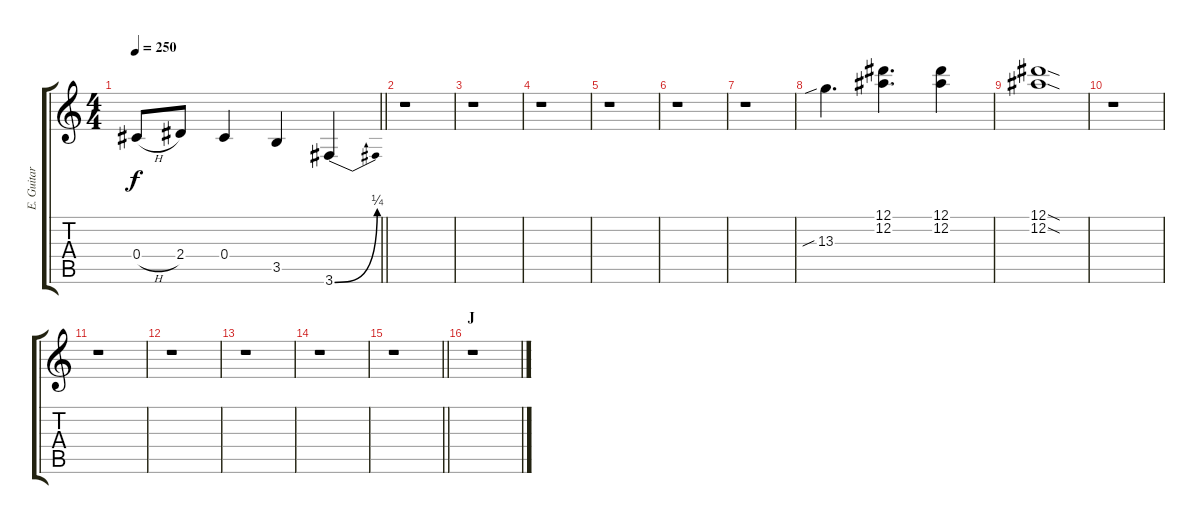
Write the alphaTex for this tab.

\track ("E. Guitar III" "E. Guitar ") {instrument overdrivenguitar}
\staff {score tabs}
\tuning (Eb4 Bb3 Gb3 Db3 Ab2 Eb2) {hide}
\ts (4 4)
\tempo 250
\clef g2
\barLineRight lightlight
\ks c
0.4{h}.8{dy f} 2.4.8 0.4.4 3.5.4 3.6{be (bend 0 0 60 1)}.4 |
r.1 |
r.1 |
r.1 |
r.1 |
r.1 |
r.1 |
13.3{sib}.4{d} (12.1 12.2).4{d} (12.1 12.2).4 |
(12.1{sod} 12.2{sod}).1 |
r.1 |
r.1 |
r.1 |
r.1 |
r.1 |
\barLineRight lightlight
r.1 |
\section ("" "J")
r.1
